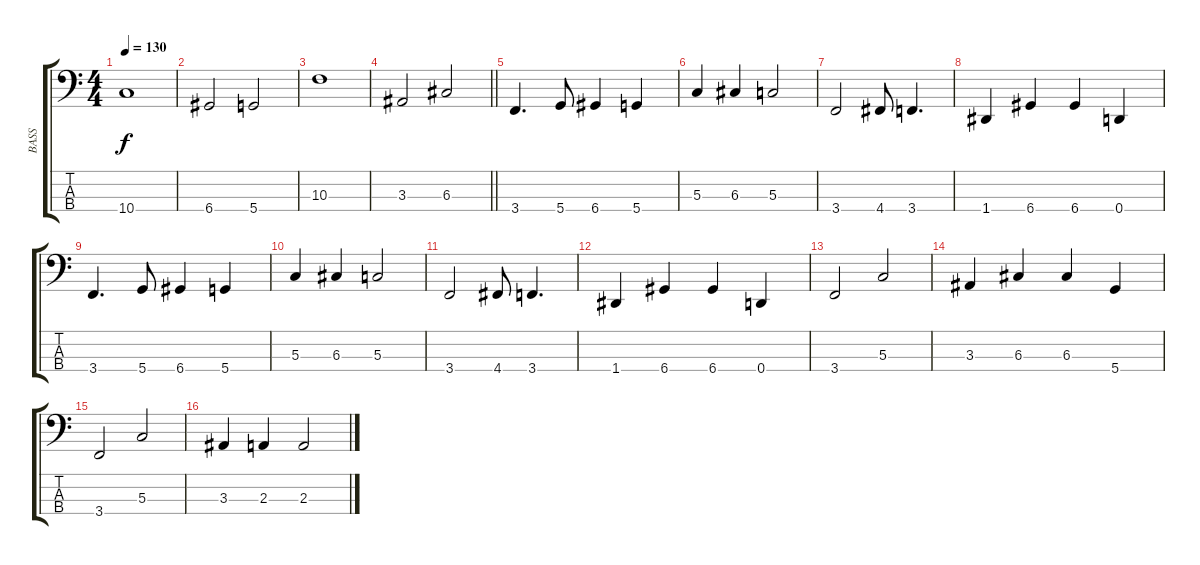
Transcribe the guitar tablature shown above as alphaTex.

\track ("BASS" "BASS") {instrument electricbassfinger}
\staff {score tabs}
\tuning (F2 C2 G1 D1) {hide}
\ts (4 4)
\tempo 130
\clef f4
\ks c
10.4.1{dy f} |
6.4.2 5.4.2 |
10.3.1 |
\barLineRight lightlight
3.3.2 6.3.2 |
3.4.4{d} 5.4.8 6.4.4 5.4.4 |
5.3.4 6.3.4 5.3.2 |
3.4.2 4.4.8 3.4.4{d} |
1.4.4 6.4.4 6.4.4 0.4.4 |
3.4.4{d} 5.4.8 6.4.4 5.4.4 |
5.3.4 6.3.4 5.3.2 |
3.4.2 4.4.8 3.4.4{d} |
1.4.4 6.4.4 6.4.4 0.4.4 |
3.4.2 5.3.2 |
3.3.4 6.3.4 6.3.4 5.4.4 |
3.4.2 5.3.2 |
3.3.4 2.3.4 2.3.2
